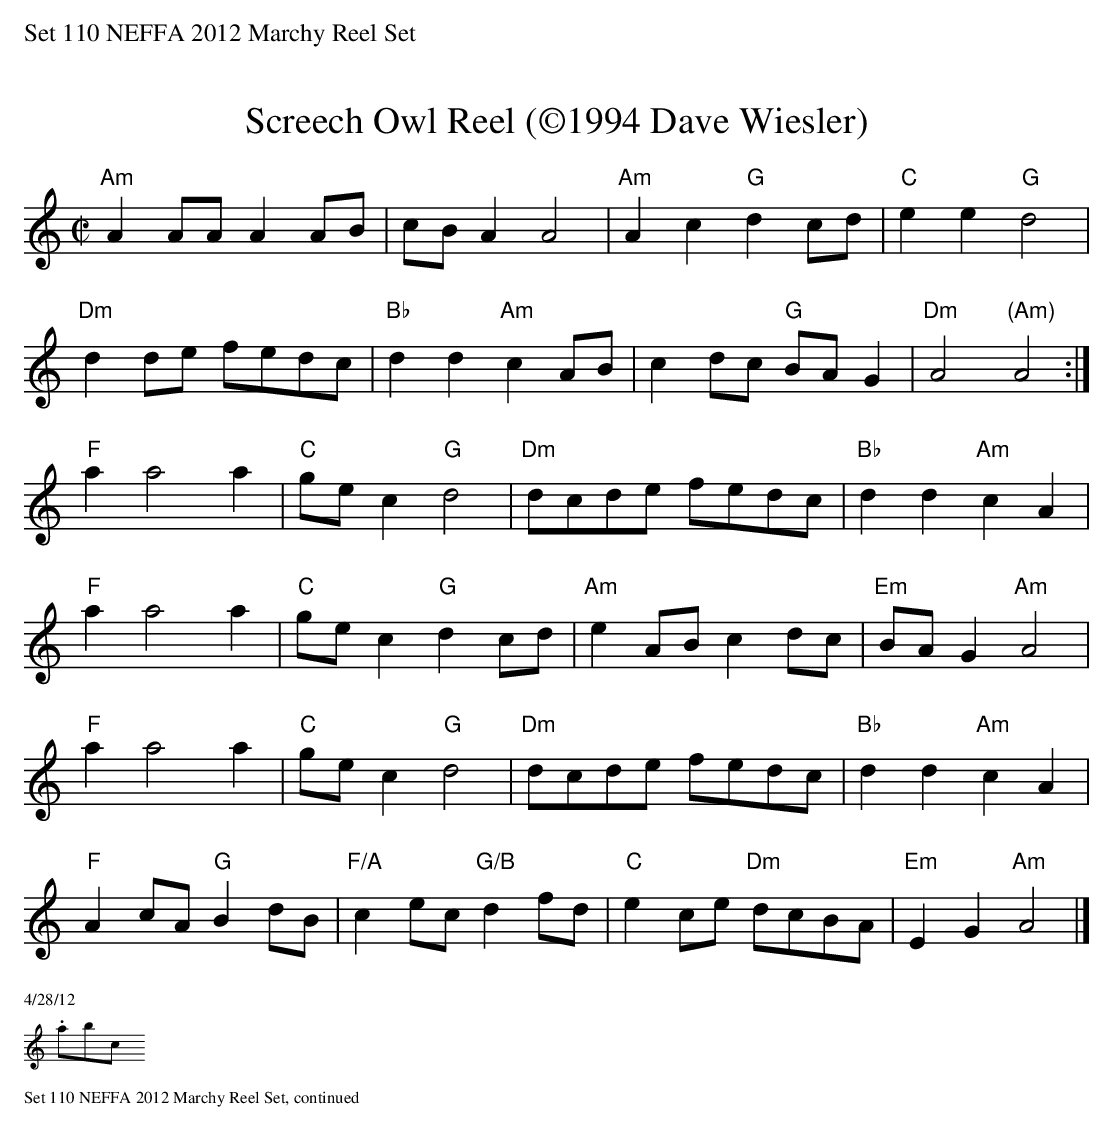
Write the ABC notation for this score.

X:1
T:Screech Owl Reel (\2511994 Dave Wiesler)
M:C|
L:1/8
K:Am
"Am"A2 AA A2 AB|cB A2 A4|"Am"A2 c2 "G"d2 cd|"C"e2e2 "G"d4|
"Dm"d2de fedc|"Bb"d2d2 "Am"c2 AB|c2dc "G"BA G2  |"Dm"A4 "(Am)"A4 :|
"F"a2 a4 a2|"C"ge c2 "G"d4|"Dm"dcde fedc|"Bb"d2 d2 "Am"c2 A2|
"F"a2 a4 a2|"C"ge c2 "G"d2 cd |"Am"e2AB c2 dc| "Em"BA G2 "Am"A4|
"F"a2 a4 a2|"C"ge c2 "G"d4|"Dm"dcde fedc|"Bb"d2 d2 "Am"c2 A2|
"F"A2 cA "G"B2dB|"F/A"c2 ec "G/B"d2 fd|"C"e2 ce "Dm"dcBA|"Em"E2 G2 "Am"A4|]
%%text 4/28/12
.abc
